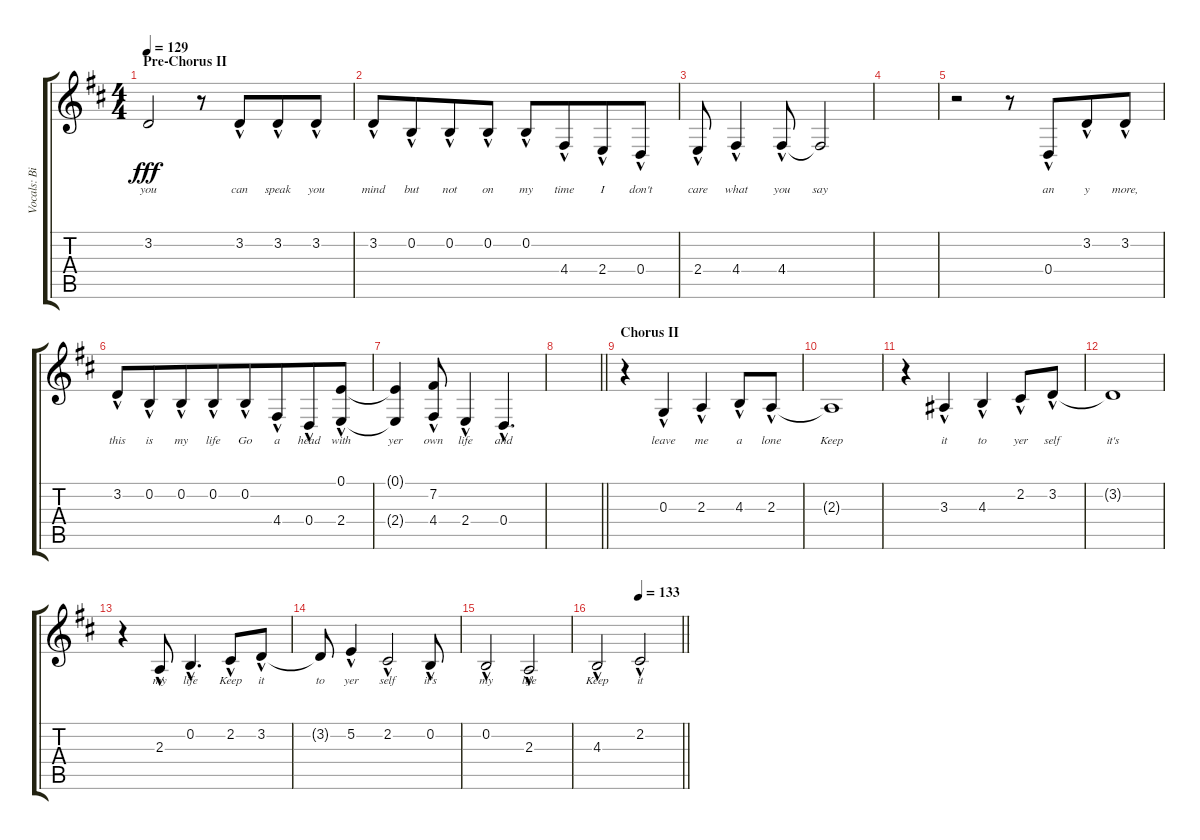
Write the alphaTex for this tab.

\track ("Vocals: Billy" "Vocals: Bi") {instrument lead2sawtooth}
\staff {score tabs}
\tuning (E4 B3 G3 D3 A2 E2) {hide}
\ts (4 4)
\section ("" "Pre-Chorus II")
\tempo 129
\clef g2
\ks d
3.2{t}.2{lyrics (0 "you") lyrics (1 "") lyrics (2 "") lyrics (3 "") lyrics (4 "") dy fff} r.8 3.2{hac}.8{lyrics (0 "can") lyrics (1 "") lyrics (2 "") lyrics (3 "") lyrics (4 "") beam merge} 3.2{hac}.8{lyrics (0 "speak") lyrics (1 "") lyrics (2 "") lyrics (3 "") lyrics (4 "")} 3.2{hac}.8{lyrics (0 "you") lyrics (1 "") lyrics (2 "") lyrics (3 "") lyrics (4 "")} |
3.2{hac}.8{lyrics (0 "mind") lyrics (1 "") lyrics (2 "") lyrics (3 "") lyrics (4 "")} 0.2{hac}.8{lyrics (0 "but") lyrics (1 "") lyrics (2 "") lyrics (3 "") lyrics (4 "") beam merge} 0.2{hac}.8{lyrics (0 "not") lyrics (1 "") lyrics (2 "") lyrics (3 "") lyrics (4 "")} 0.2{hac}.8{lyrics (0 "on") lyrics (1 "") lyrics (2 "") lyrics (3 "") lyrics (4 "") beam split} 0.2{hac}.8{lyrics (0 "my") lyrics (1 "") lyrics (2 "") lyrics (3 "") lyrics (4 "")} 4.4{hac}.8{lyrics (0 "time") lyrics (1 "") lyrics (2 "") lyrics (3 "") lyrics (4 "") beam merge} 2.4{hac}.8{lyrics (0 "I") lyrics (1 "") lyrics (2 "") lyrics (3 "") lyrics (4 "")} 0.4{hac}.8{lyrics (0 "don't") lyrics (1 "") lyrics (2 "") lyrics (3 "") lyrics (4 "")} |
2.4{hac}.8{lyrics (0 "care") lyrics (1 "") lyrics (2 "") lyrics (3 "") lyrics (4 "")} 4.4{hac}.4{lyrics (0 "what") lyrics (1 "") lyrics (2 "") lyrics (3 "") lyrics (4 "")} 4.4{hac}.8{lyrics (0 "you") lyrics (1 "") lyrics (2 "") lyrics (3 "") lyrics (4 "")} 4.4{t}.2{lyrics (0 "say") lyrics (1 "") lyrics (2 "") lyrics (3 "") lyrics (4 "")} |
|
r.2 r.8 0.4{hac}.8{lyrics (0 "an") lyrics (1 "") lyrics (2 "") lyrics (3 "") lyrics (4 "") beam merge} 3.2{hac}.8{lyrics (0 "y") lyrics (1 "") lyrics (2 "") lyrics (3 "") lyrics (4 "")} 3.2{hac}.8{lyrics (0 "more,") lyrics (1 "") lyrics (2 "") lyrics (3 "") lyrics (4 "")} |
3.2{hac}.8{lyrics (0 "this") lyrics (1 "") lyrics (2 "") lyrics (3 "") lyrics (4 "")} 0.2{hac}.8{lyrics (0 "is") lyrics (1 "") lyrics (2 "") lyrics (3 "") lyrics (4 "") beam merge} 0.2{hac}.8{lyrics (0 "my") lyrics (1 "") lyrics (2 "") lyrics (3 "") lyrics (4 "")} 0.2{hac}.8{lyrics (0 "life") lyrics (1 "") lyrics (2 "") lyrics (3 "") lyrics (4 "") beam merge} 0.2{hac}.8{lyrics (0 "Go") lyrics (1 "") lyrics (2 "") lyrics (3 "") lyrics (4 "")} 4.4{hac}.8{lyrics (0 "a") lyrics (1 "") lyrics (2 "") lyrics (3 "") lyrics (4 "") beam merge} 0.4{hac}.8{lyrics (0 "head") lyrics (1 "") lyrics (2 "") lyrics (3 "") lyrics (4 "")} (0.1{hac} 2.4{hac}).8{lyrics (0 "with") lyrics (1 "") lyrics (2 "") lyrics (3 "") lyrics (4 "")} |
(0.1{t} 2.4{t}).4{lyrics (0 "yer") lyrics (1 "") lyrics (2 "") lyrics (3 "") lyrics (4 "")} (7.2{hac} 4.4{hac}).8{lyrics (0 "own") lyrics (1 "") lyrics (2 "") lyrics (3 "") lyrics (4 "")} 2.4{hac}.4{lyrics (0 "life") lyrics (1 "") lyrics (2 "") lyrics (3 "") lyrics (4 "")} 0.4{hac}.4{d lyrics (0 "and") lyrics (1 "") lyrics (2 "") lyrics (3 "") lyrics (4 "")} |
\barLineRight lightlight
|
\section ("" "Chorus II")
r.4 0.3{hac}.4{lyrics (0 "leave") lyrics (1 "") lyrics (2 "") lyrics (3 "") lyrics (4 "")} 2.3{hac}.4{lyrics (0 "me") lyrics (1 "") lyrics (2 "") lyrics (3 "") lyrics (4 "")} 4.3{hac}.8{lyrics (0 "a") lyrics (1 "") lyrics (2 "") lyrics (3 "") lyrics (4 "")} 2.3{hac}.8{lyrics (0 "lone") lyrics (1 "") lyrics (2 "") lyrics (3 "") lyrics (4 "")} |
2.3{t}.1{lyrics (0 "Keep") lyrics (1 "") lyrics (2 "") lyrics (3 "") lyrics (4 "")} |
r.4 3.3{hac}.4{lyrics (0 "it") lyrics (1 "") lyrics (2 "") lyrics (3 "") lyrics (4 "")} 4.3{hac}.4{lyrics (0 "to") lyrics (1 "") lyrics (2 "") lyrics (3 "") lyrics (4 "")} 2.2{hac}.8{lyrics (0 "yer") lyrics (1 "") lyrics (2 "") lyrics (3 "") lyrics (4 "")} 3.2{hac}.8{lyrics (0 "self") lyrics (1 "") lyrics (2 "") lyrics (3 "") lyrics (4 "")} |
3.2{t}.1{lyrics (0 "it's") lyrics (1 "") lyrics (2 "") lyrics (3 "") lyrics (4 "")} |
r.4 2.3{hac}.8{lyrics (0 "my") lyrics (1 "") lyrics (2 "") lyrics (3 "") lyrics (4 "")} 0.2{hac}.4{d lyrics (0 "life") lyrics (1 "") lyrics (2 "") lyrics (3 "") lyrics (4 "")} 2.2{hac}.8{lyrics (0 "Keep") lyrics (1 "") lyrics (2 "") lyrics (3 "") lyrics (4 "")} 3.2{hac}.8{lyrics (0 "it") lyrics (1 "") lyrics (2 "") lyrics (3 "") lyrics (4 "")} |
3.2{t}.8{lyrics (0 "to") lyrics (1 "") lyrics (2 "") lyrics (3 "") lyrics (4 "")} 5.2{hac}.4{lyrics (0 "yer") lyrics (1 "") lyrics (2 "") lyrics (3 "") lyrics (4 "")} 2.2{hac}.2{lyrics (0 "self") lyrics (1 "") lyrics (2 "") lyrics (3 "") lyrics (4 "")} 0.2{hac}.8{lyrics (0 "it's") lyrics (1 "") lyrics (2 "") lyrics (3 "") lyrics (4 "")} |
0.2{hac}.2{lyrics (0 "my") lyrics (1 "") lyrics (2 "") lyrics (3 "") lyrics (4 "")} 2.3{hac}.2{lyrics (0 "life") lyrics (1 "") lyrics (2 "") lyrics (3 "") lyrics (4 "")} |
\tempo (133 0.5)
\barLineRight lightlight
4.3{hac}.2{lyrics (0 "Keep") lyrics (1 "") lyrics (2 "") lyrics (3 "") lyrics (4 "")} 2.2{hac}.2{lyrics (0 "it") lyrics (1 "") lyrics (2 "") lyrics (3 "") lyrics (4 "")}
